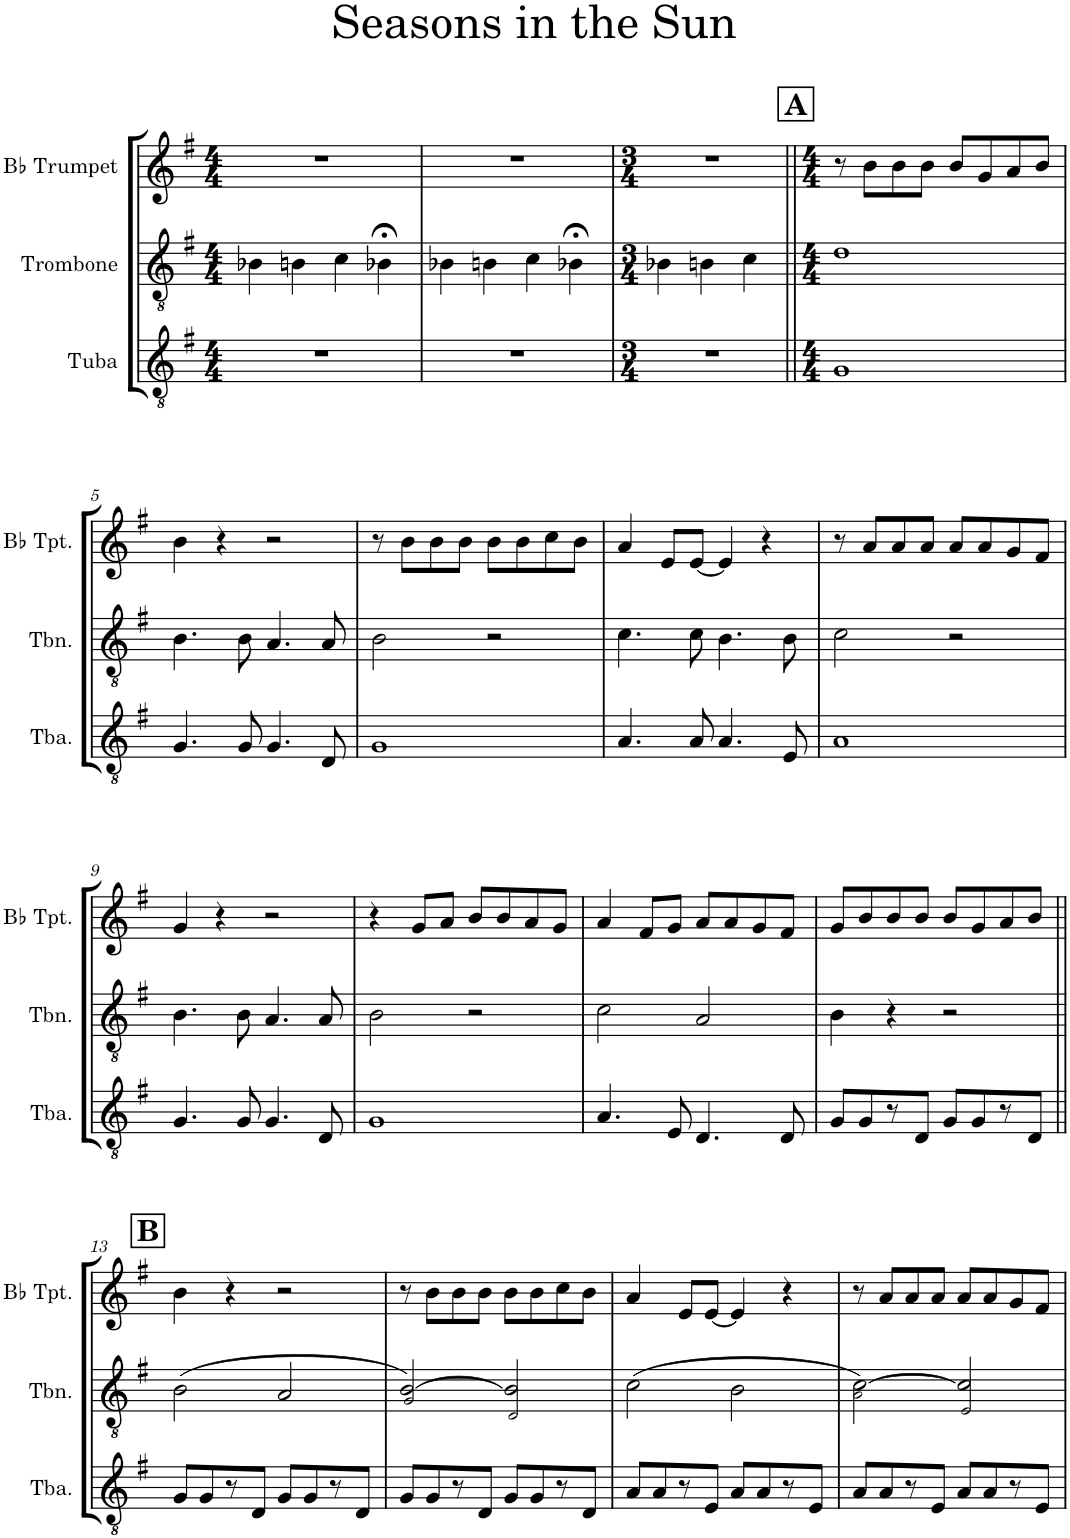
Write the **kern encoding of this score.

**kern	**kern	**kern
*part3	*part2	*part1
*staff3	*staff2	*staff1
*I"Tuba	*I"Trombone	*I"Bb Trumpet
*I'Tba.	*I'Tbn.	*I'Bb Tpt.
*clefGv2	*clefGv2	*clefG2
*Trd1c2	*Trd1c2	*Trd1c2
*k[f#]	*k[f#]	*k[f#]
*M4/4	*M4/4	*M4/4
=1	=1	=1
1r	4B-X\	1r
.	4Bn\	.
.	4c\	.
.	4B-X;<\	.
=2	=2	=2
1r	4B-X\	1r
.	4Bn\	.
.	4c\	.
.	4B-X;<\	.
=3	=3	=3
*M3/4	*M3/4	*M3/4
2.r	4B-X\	2.r
.	4Bn\	.
.	4c\	.
!!LO:REH:place=s1:a:B:cj:fs=14:t=A
=4||	=4||	=4||
*M4/4	*M4/4	*M4/4
1G	1d	8r
.	.	8b\L
.	.	8b\
.	.	8b\J
.	.	8b/L
.	.	8g/
.	.	8a/
.	.	8b/J
!!LO:LB:g=z
=5	=5	=5
4.G/	4.B\	4b\
.	.	4r
8G/	8B\	.
4.G/	4.A/	2r
8D/	8A/	.
=6	=6	=6
1G	2B\	8r
.	.	8b\L
.	.	8b\
.	.	8b\J
.	2r	8b\L
.	.	8b\
.	.	8cc\
.	.	8b\J
=7	=7	=7
4.A/	4.c\	4a/
.	.	8e/L
8A/	8c\	[<8e/J
4.A/	4.B\	4e/]
.	.	4r
8E/	8B\	.
=8	=8	=8
1A	2c\	8r
.	.	8a/L
.	.	8a/
.	.	8a/J
.	2r	8a/L
.	.	8a/
.	.	8g/
.	.	8f#/J
!!LO:LB:g=z
=9	=9	=9
4.G/	4.B\	4g/
.	.	4r
8G/	8B\	.
4.G/	4.A/	2r
8D/	8A/	.
=10	=10	=10
1G	2B\	4r
.	.	8g/L
.	.	8a/J
.	2r	8b/L
.	.	8b/
.	.	8a/
.	.	8g/J
=11	=11	=11
4.A/	2c\	4a/
.	.	8f#/L
8E/	.	8g/J
4.D/	2A/	8a/L
.	.	8a/
.	.	8g/
8D/	.	8f#/J
=12	=12	=12
8G/L	4B\	8g/L
8G/	.	8b/
8r	4r	8b/
8D/J	.	8b/J
8G/L	2r	8b/L
8G/	.	8g/
8r	.	8a/
8D/J	.	8b/J
!!LO:LB:g=z
!!LO:REH:place=s1:a:B:cj:fs=14:t=B
=13||	=13||	=13||
8G/L	(2B\	4b\
8G/	.	.
8r	.	4r
8D/J	.	.
8G/L	2A/	2r
8G/	.	.
8r	.	.
8D/J	.	.
=14	=14	=14
8G/L	2G!/ [2B/)	8r
8G/	.	8b\L
8r	.	8b\
8D/J	.	8b\J
8G/L	2D!/ 2B/]	8b\L
8G/	.	8b\
8r	.	8cc\
8D/J	.	8b\J
=15	=15	=15
8A/L	(2c\	4a/
8A/	.	.
8r	.	8e/L
8E/J	.	[<8e/J
8A/L	2B\	4e/]
8A/	.	.
8r	.	4r
8E/J	.	.
=16	=16	=16
8A/L	2A!\ [2c\)	8r
8A/	.	8a/L
8r	.	8a/
8E/J	.	8a/J
8A/L	2E!/ 2c/]	8a/L
8A/	.	8a/
8r	.	8g/
8E/J	.	8f#/J
=	=	=
*-	*-	*-
